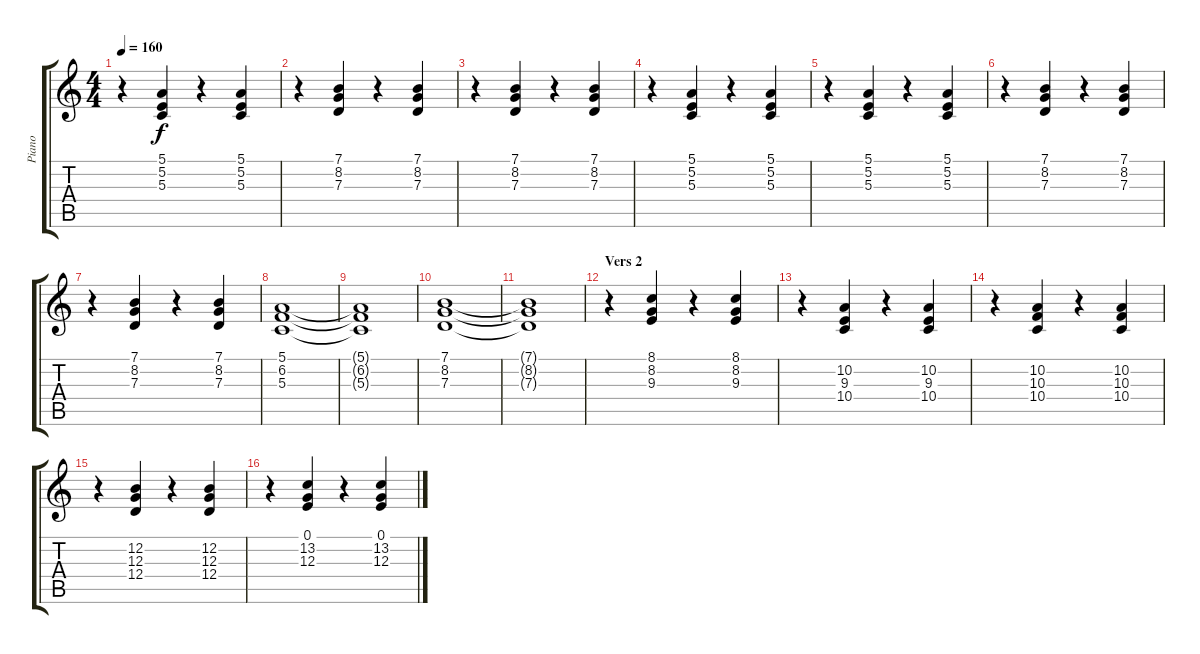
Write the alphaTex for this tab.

\track ("Piano" "Piano") {instrument electricpiano1}
\staff {score tabs}
\tuning (E4 B3 G3 D3 A2 E2) {hide}
\ts (4 4)
\tempo 160
\clef g2
\ks c
r.4{dy f} (5.1 5.2 5.3).4 r.4 (5.1 5.2 5.3).4 |
r.4 (7.1 8.2 7.3).4 r.4 (7.1 8.2 7.3).4 |
r.4 (7.1 8.2 7.3).4 r.4 (7.1 8.2 7.3).4 |
r.4 (5.1 5.2 5.3).4 r.4 (5.1 5.2 5.3).4 |
r.4 (5.1 5.2 5.3).4 r.4 (5.1 5.2 5.3).4 |
r.4 (7.1 8.2 7.3).4 r.4 (7.1 8.2 7.3).4 |
r.4 (7.1 8.2 7.3).4 r.4 (7.1 8.2 7.3).4 |
(5.1 6.2 5.3).1 |
(5.1{t} 6.2{t} 5.3{t}).1 |
(7.1 8.2 7.3).1 |
(7.1{t} 8.2{t} 7.3{t}).1 |
\section ("" "Vers 2")
r.4 (8.1 8.2 9.3).4 r.4 (8.1 8.2 9.3).4 |
r.4 (10.2 9.3 10.4).4 r.4 (10.2 9.3 10.4).4 |
r.4 (10.2 10.3 10.4).4 r.4 (10.2 10.3 10.4).4 |
r.4 (12.2 12.3 12.4).4 r.4 (12.2 12.3 12.4).4 |
r.4 (0.1 13.2 12.3).4 r.4 (0.1 13.2 12.3).4
